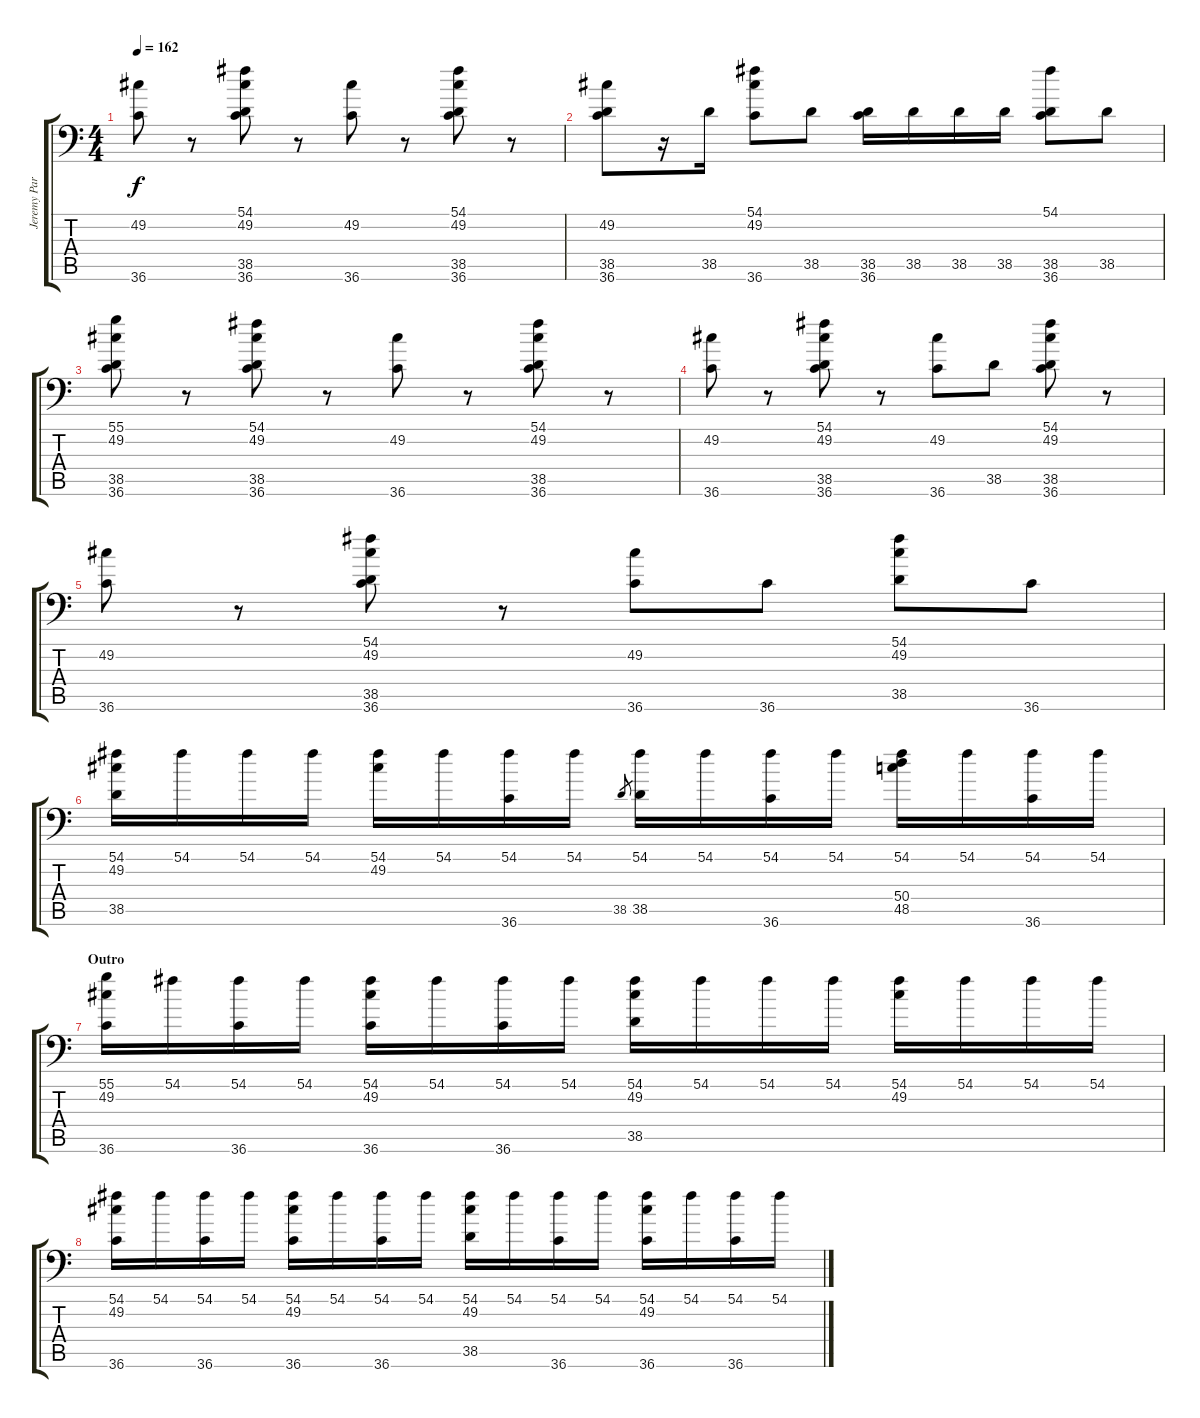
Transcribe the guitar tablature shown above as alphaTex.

\track ("Jeremy Park" "Jeremy Par") {instrument acousticgrandpiano}
\staff {score tabs}
\tuning (C-1 C-1 C-1 C-1 C-1 C-1) {hide}
\ts (4 4)
\tempo 162
\clef f4
\ks c
(49.2 36.6).8{dy f} r.8 (54.1 49.2 38.5 36.6).8 r.8 (49.2 36.6).8 r.8 (54.1 49.2 38.5 36.6).8 r.8 |
(49.2 38.5 36.6).8 r.16 38.5.16 (54.1 49.2 36.6).8 38.5.8 (38.5 36.6).16 38.5.16 38.5.16 38.5.16 (54.1 38.5 36.6).8 38.5.8 |
(55.1 49.2 38.5 36.6).8 r.8 (54.1 49.2 38.5 36.6).8 r.8 (49.2 36.6).8 r.8 (54.1 49.2 38.5 36.6).8 r.8 |
(49.2 36.6).8 r.8 (54.1 49.2 38.5 36.6).8 r.8 (49.2 36.6).8 38.5.8 (54.1 49.2 38.5 36.6).8 r.8 |
(49.2 36.6).8 r.8 (54.1 49.2 38.5 36.6).8 r.8 (49.2 36.6).8 36.6.8 (54.1 49.2 38.5).8 36.6.8 |
(54.1 49.2 38.5).16 54.1.16 54.1.16 54.1.16 (54.1 49.2).16 54.1.16 (54.1 36.6).16 54.1.16 38.5.8{gr} (54.1 38.5).16 54.1.16 (54.1 36.6).16 54.1.16 (54.1 50.4 48.5).16 54.1.16 (54.1 36.6).16 54.1.16 |
\section ("" "Outro")
(55.1 49.2 36.6).16 54.1.16 (54.1 36.6).16 54.1.16 (54.1 49.2 36.6).16 54.1.16 (54.1 36.6).16 54.1.16 (54.1 49.2 38.5).16 54.1.16 54.1.16 54.1.16 (54.1 49.2).16 54.1.16 54.1.16 54.1.16 |
(54.1 49.2 36.6).16 54.1.16 (54.1 36.6).16 54.1.16 (54.1 49.2 36.6).16 54.1.16 (54.1 36.6).16 54.1.16 (54.1 49.2 38.5).16 54.1.16 (54.1 36.6).16 54.1.16 (54.1 49.2 36.6).16 54.1.16 (54.1 36.6).16 54.1.16
